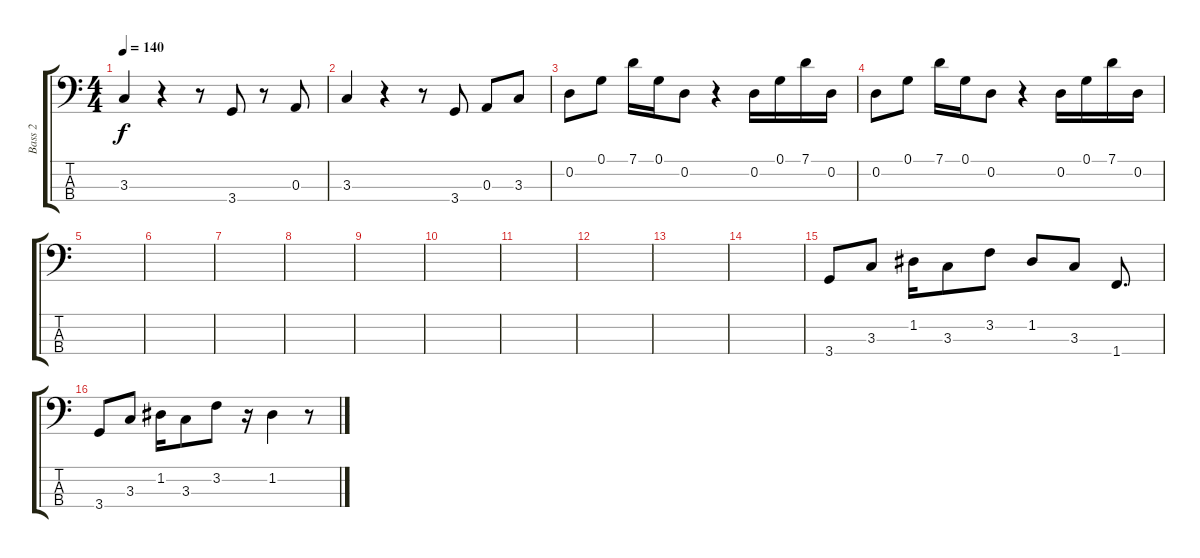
\track ("Bass 2" "Bass 2") {instrument electricbassfinger}
\staff {score tabs}
\tuning (G2 D2 A1 E1) {hide}
\ts (4 4)
\tempo 140
\clef f4
\ks c
3.3.4{dy f} r.4 r.8 3.4.8 r.8 0.3.8 |
3.3.4 r.4 r.8 3.4.8 0.3.8 3.3.8 |
0.2.8 0.1.8 7.1.16 0.1.16 0.2.8 r.4 0.2.16 0.1.16 7.1.16 0.2.16 |
0.2.8 0.1.8 7.1.16 0.1.16 0.2.8 r.4 0.2.16 0.1.16 7.1.16 0.2.16 |
|
|
|
|
|
|
|
|
|
|
3.4.8 3.3.8 1.2.16 3.3.8 3.2.8 1.2.8 3.3.8 1.4.8{d} |
3.4.8 3.3.8 1.2.16 3.3.8 3.2.8 r.16 1.2.4 r.8
